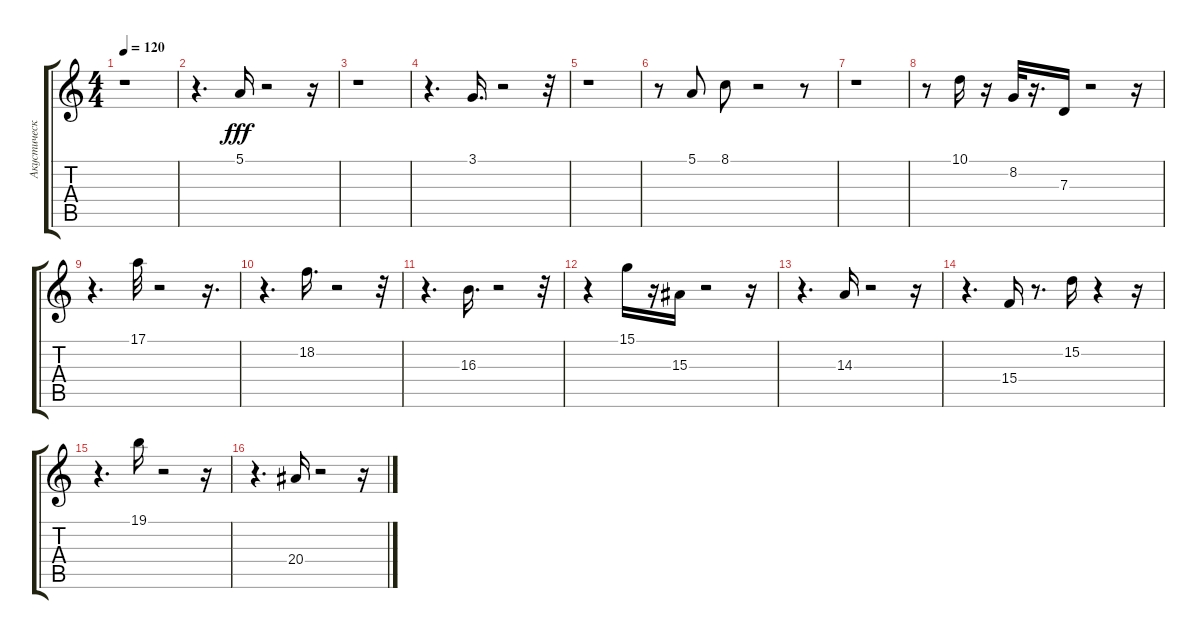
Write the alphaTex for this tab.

\track ("Акустический Гранд Роял" "Акустическ") {instrument acousticgrandpiano}
\staff {score tabs}
\tuning (E4 B3 G3 D3 A2 E2) {hide}
\ts (4 4)
\tempo 120
\clef g2
\ks c
r.1{dy fff} |
r.4{d} 5.1.16{instrument fx7echoes} r.2 r.16 |
r.1 |
r.4{d} 3.1.16{d} r.2 r.32 |
r.1 |
r.8 5.1.8 8.1.8 r.2 r.8 |
r.1 |
r.8 10.1.16 r.16 8.2.32 r.16{d} 7.3.16 r.2 r.16 |
r.4{d} 17.1.32 r.2 r.16{d} |
r.4{d} 18.2.16{d} r.2 r.32 |
r.4{d} 16.3.16{d} r.2 r.32 |
r.4 15.1.16 r.16 15.3.16 r.2 r.16 |
r.4{d} 14.3.16 r.2 r.16 |
r.4{d} 15.4.16 r.8{d} 15.2.16 r.4 r.16 |
r.4{d} 19.1.16 r.2 r.16 |
r.4{d} 20.4.16 r.2 r.16
